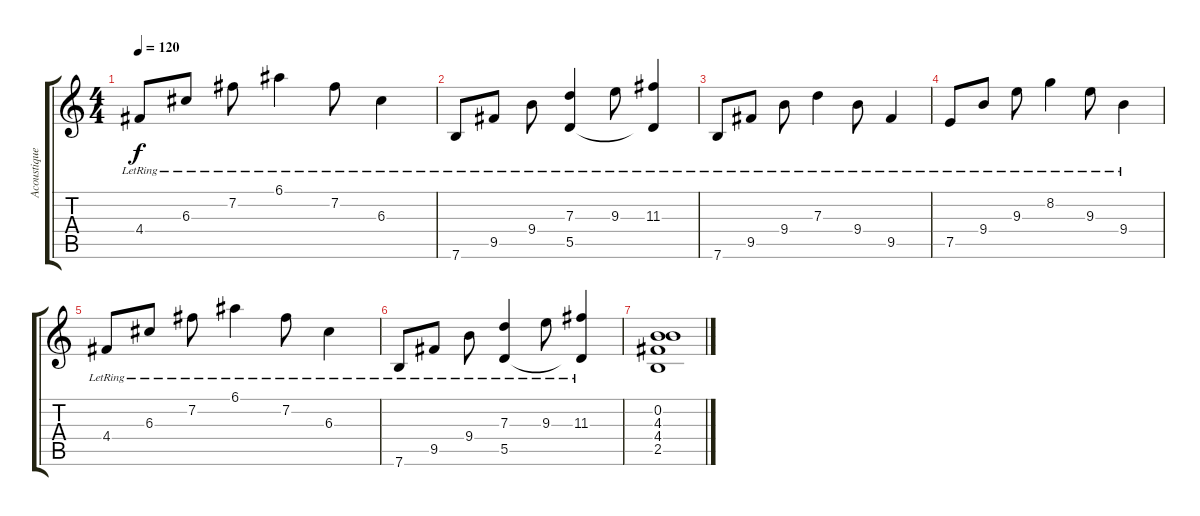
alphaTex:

\track ("Acoustique" "Acoustique") {instrument acousticguitarsteel}
\staff {score tabs}
\tuning (E4 B3 G3 D3 A2 E2) {hide}
\ts (4 4)
\tempo 120
\clef g2
\ks c
4.4{lr}.8{dy f} 6.3{lr}.8 7.2{lr}.8 6.1{lr}.4 7.2{lr}.8 6.3{lr}.4 |
7.6{lr}.8 9.5{lr}.8 9.4{lr}.8 (7.3{lr} 5.5{lr}).4 9.3{lr}.8 (11.3{lr} 5.5{t}).4 |
7.6{lr}.8 9.5{lr}.8 9.4{lr}.8 7.3{lr}.4 9.4{lr}.8 9.5{lr}.4 |
7.5{lr}.8 9.4{lr}.8 9.3{lr}.8 8.2{lr}.4 9.3{lr}.8 9.4{lr}.4 |
4.4{lr}.8 6.3{lr}.8 7.2{lr}.8 6.1{lr}.4 7.2{lr}.8 6.3{lr}.4 |
7.6{lr}.8 9.5{lr}.8 9.4{lr}.8 (7.3{lr} 5.5{lr}).4 9.3{lr}.8 (11.3{lr} 5.5{t}).4 |
(0.2 4.3 4.4 2.5).1
